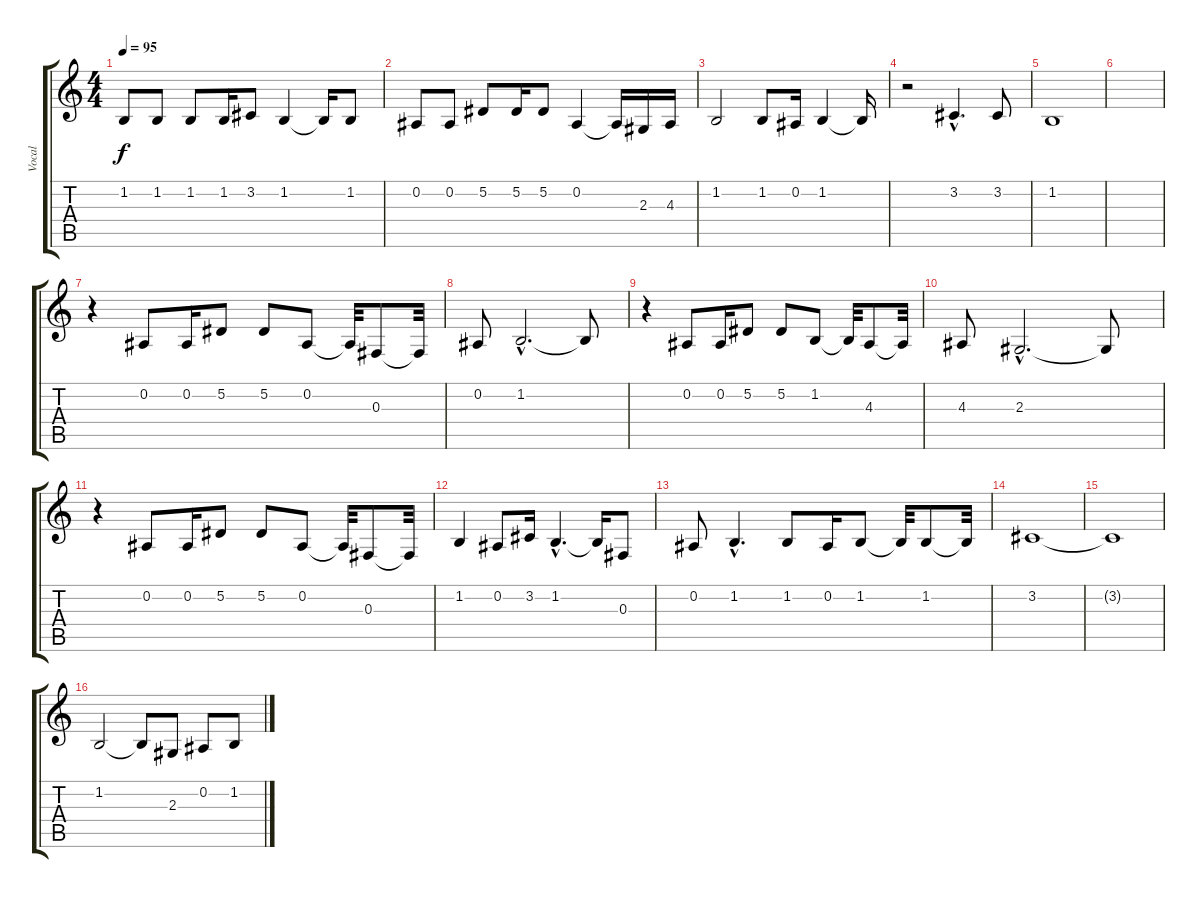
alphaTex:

\track ("Vocal" "Vocal") {instrument violin}
\staff {score tabs}
\tuning (Eb4 Bb3 Gb3 Db3 Ab2 Eb2) {hide}
\ts (4 4)
\tempo 95
\clef g2
\ks c
1.2.8{dy f} 1.2.8 1.2.8 1.2.16 3.2.8 1.2.4 1.2{t}.16 1.2.8 |
0.2.8 0.2.8 5.2.8 5.2.16 5.2.8 0.2.4 0.2{t}.16 2.3.16 4.3.16 |
1.2.2 1.2.8 0.2.16 1.2.4 1.2{t}.16 |
r.2 3.2{hac}.4{d} 3.2.8 |
1.2.1 |
|
r.4 0.2.8 0.2.16 5.2.8 5.2.8 0.2.8 0.2{t}.32 0.3.8 0.3{t}.32 |
0.2.8 1.2{hac}.2{d} 1.2{t}.8 |
r.4 0.2.8 0.2.16 5.2.8 5.2.8 1.2.8 1.2{t}.32 4.3.8 4.3{t}.32 |
4.3.8 2.3{hac}.2{d} 2.3{t}.8 |
r.4 0.2.8 0.2.16 5.2.8 5.2.8 0.2.8 0.2{t}.32 0.3.8 0.3{t}.32 |
1.2.4 0.2.8 3.2.16 1.2{hac}.4{d} 1.2{t}.16 0.3.8 |
0.2.8 1.2{hac}.4{d} 1.2.8 0.2.16 1.2.8 1.2{t}.32 1.2.8 1.2{t}.32 |
3.2.1 |
3.2{t}.1 |
1.2.2 1.2{t}.8 2.3.8 0.2.8 1.2.8
